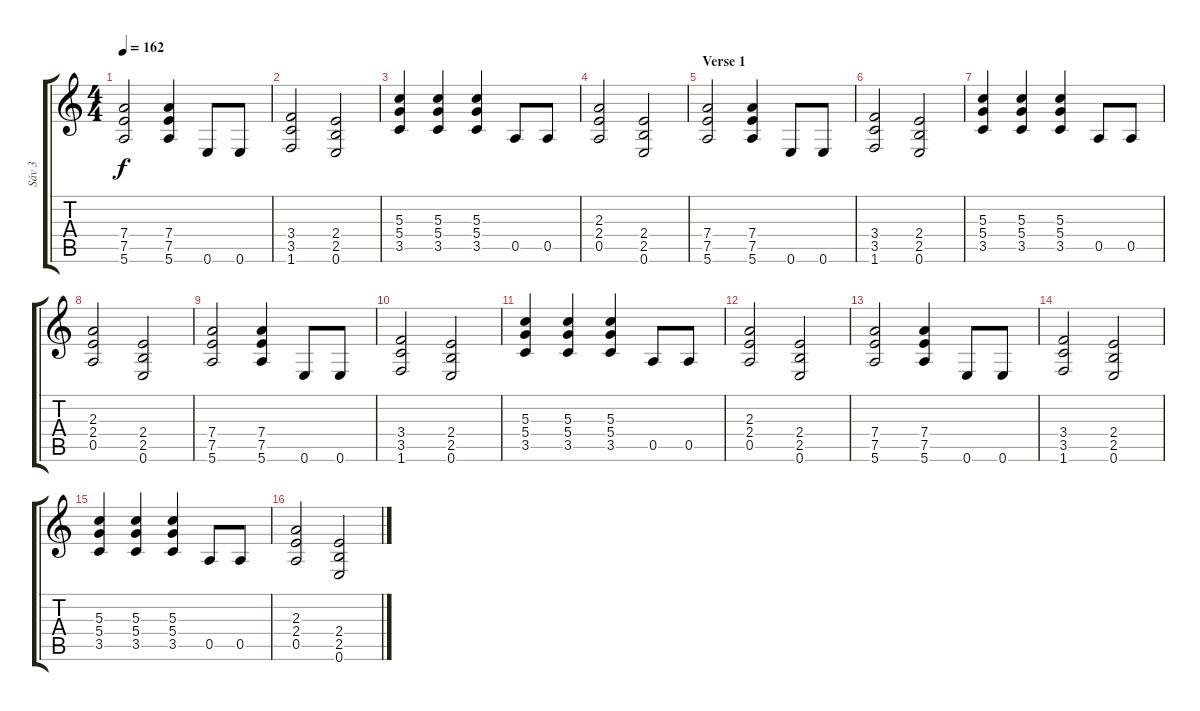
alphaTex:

\track ("Sáv 3" "Sáv 3") {instrument distortionguitar}
\staff {score tabs}
\tuning (E4 B3 G3 D3 A2 E2) {hide}
\ts (4 4)
\tempo 162
\clef g2
\ks c
(7.4 7.5 5.6).2{dy f} (7.4 7.5 5.6).4 0.6.8 0.6.8 |
(3.4 3.5 1.6).2 (2.4 2.5 0.6).2 |
(5.3 5.4 3.5).4 (5.3 5.4 3.5).4 (5.3 5.4 3.5).4 0.5.8 0.5.8 |
(2.3 2.4 0.5).2 (2.4 2.5 0.6).2 |
\section ("" "Verse 1")
(7.4 7.5 5.6).2 (7.4 7.5 5.6).4 0.6.8 0.6.8 |
(3.4 3.5 1.6).2 (2.4 2.5 0.6).2 |
(5.3 5.4 3.5).4 (5.3 5.4 3.5).4 (5.3 5.4 3.5).4 0.5.8 0.5.8 |
(2.3 2.4 0.5).2 (2.4 2.5 0.6).2 |
(7.4 7.5 5.6).2 (7.4 7.5 5.6).4 0.6.8 0.6.8 |
(3.4 3.5 1.6).2 (2.4 2.5 0.6).2 |
(5.3 5.4 3.5).4 (5.3 5.4 3.5).4 (5.3 5.4 3.5).4 0.5.8 0.5.8 |
(2.3 2.4 0.5).2 (2.4 2.5 0.6).2 |
(7.4 7.5 5.6).2 (7.4 7.5 5.6).4 0.6.8 0.6.8 |
(3.4 3.5 1.6).2 (2.4 2.5 0.6).2 |
(5.3 5.4 3.5).4 (5.3 5.4 3.5).4 (5.3 5.4 3.5).4 0.5.8 0.5.8 |
(2.3 2.4 0.5).2 (2.4 2.5 0.6).2
